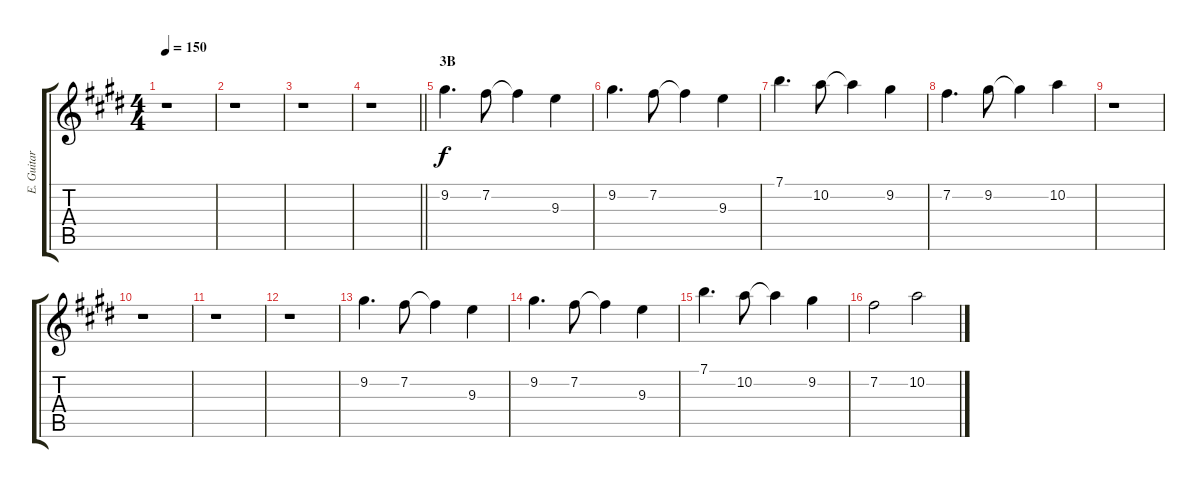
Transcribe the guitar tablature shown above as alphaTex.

\track ("E. Guitar II" "E. Guitar ") {instrument overdrivenguitar}
\staff {score tabs}
\tuning (E4 B3 G3 D3 A2 E2) {hide}
\ts (4 4)
\tempo 150
\clef g2
\ks e
r.1{dy f} |
r.1 |
r.1 |
\barLineRight lightlight
r.1 |
\section ("" "3B")
9.2.4{d volume 14 instrument overdrivenguitar} 7.2.8 7.2{t}.4 9.3.4 |
9.2.4{d} 7.2.8 7.2{t}.4 9.3.4 |
7.1.4{d} 10.2.8 10.2{t}.4 9.2.4 |
7.2.4{d} 9.2.8 9.2{t}.4 10.2.4 |
r.1 |
r.1 |
r.1 |
r.1 |
9.2.4{d} 7.2.8 7.2{t}.4 9.3.4 |
9.2.4{d} 7.2.8 7.2{t}.4 9.3.4 |
7.1.4{d} 10.2.8 10.2{t}.4 9.2.4 |
7.2.2 10.2.2
